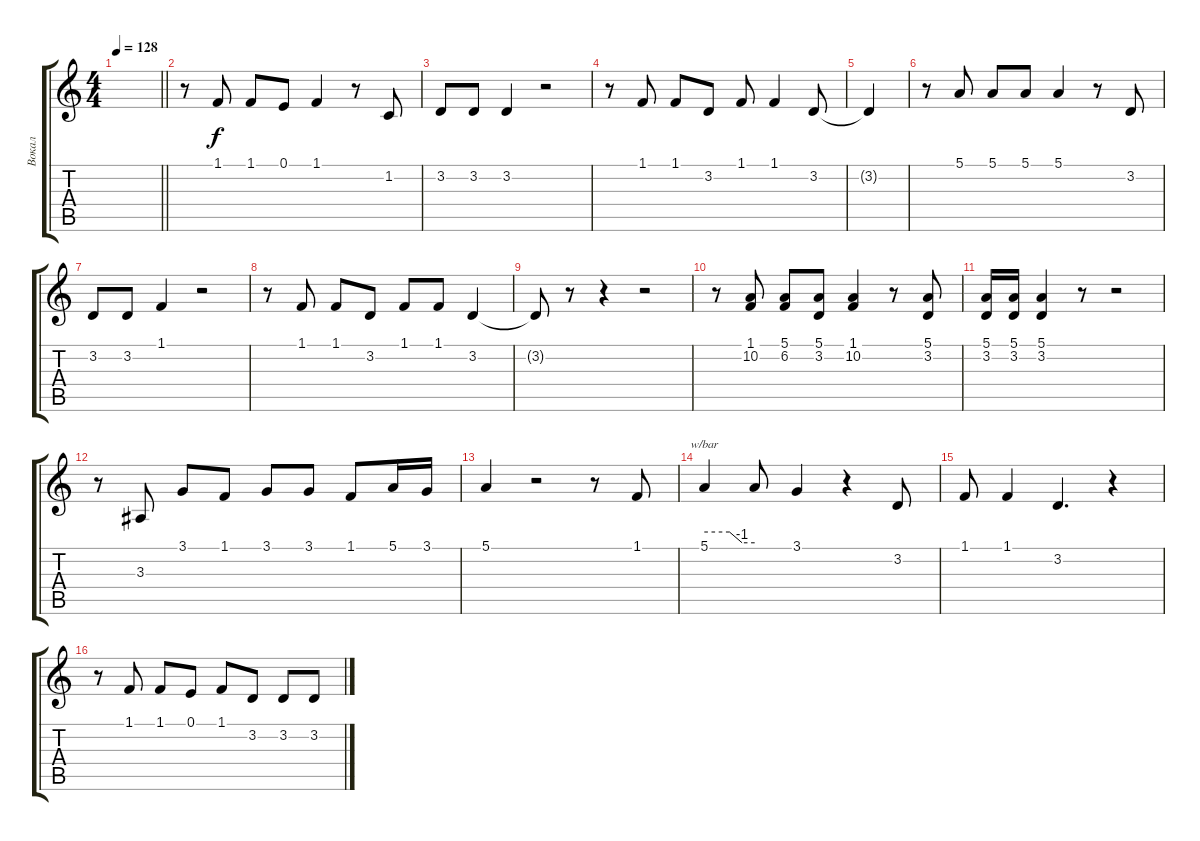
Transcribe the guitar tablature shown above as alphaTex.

\track ("Вокал" "Вокал") {instrument oboe}
\staff {score tabs}
\tuning (E4 B3 G3 D3 A2 E2) {hide}
\ts (4 4)
\tempo 128
\clef g2
\barLineRight lightlight
\ks c
|
r.8 1.1.8 1.1.8 0.1.8 1.1.4 r.8 1.2.8 |
3.2.8 3.2.8 3.2.4 r.2 |
r.8 1.1.8 1.1.8 3.2.8 1.1.8 1.1.4 3.2.8 |
3.2{t}.4 |
r.8 5.1.8 5.1.8 5.1.8 5.1.4 r.8 3.2.8 |
3.2.8 3.2.8 1.1.4 r.2 |
r.8 1.1.8 1.1.8 3.2.8 1.1.8 1.1.8 3.2.4 |
3.2{t}.8 r.8 r.4 r.2 |
r.8 (1.1 10.2).8 (5.1 6.2).8 (5.1 3.2).8 (1.1 10.2).4 r.8 (5.1 3.2).8 |
(5.1 3.2).16 (5.1 3.2).16 (5.1 3.2).4 r.8 r.2 |
r.8 3.3.8 3.1.8 1.1.8 3.1.8 3.1.8 1.1.8 5.1.16 3.1.16 |
5.1.4 r.2 r.8 1.1.8 |
5.1.4{tbe (custom default 0 0 30 0 45 -4 60 -4)} 5.1{t}.8 3.1.4 r.4 3.2.8 |
1.1.8 1.1.4 3.2.4{d} r.4 |
r.8 1.1.8 1.1.8 0.1.8 1.1.8 3.2.8 3.2.8 3.2.8
